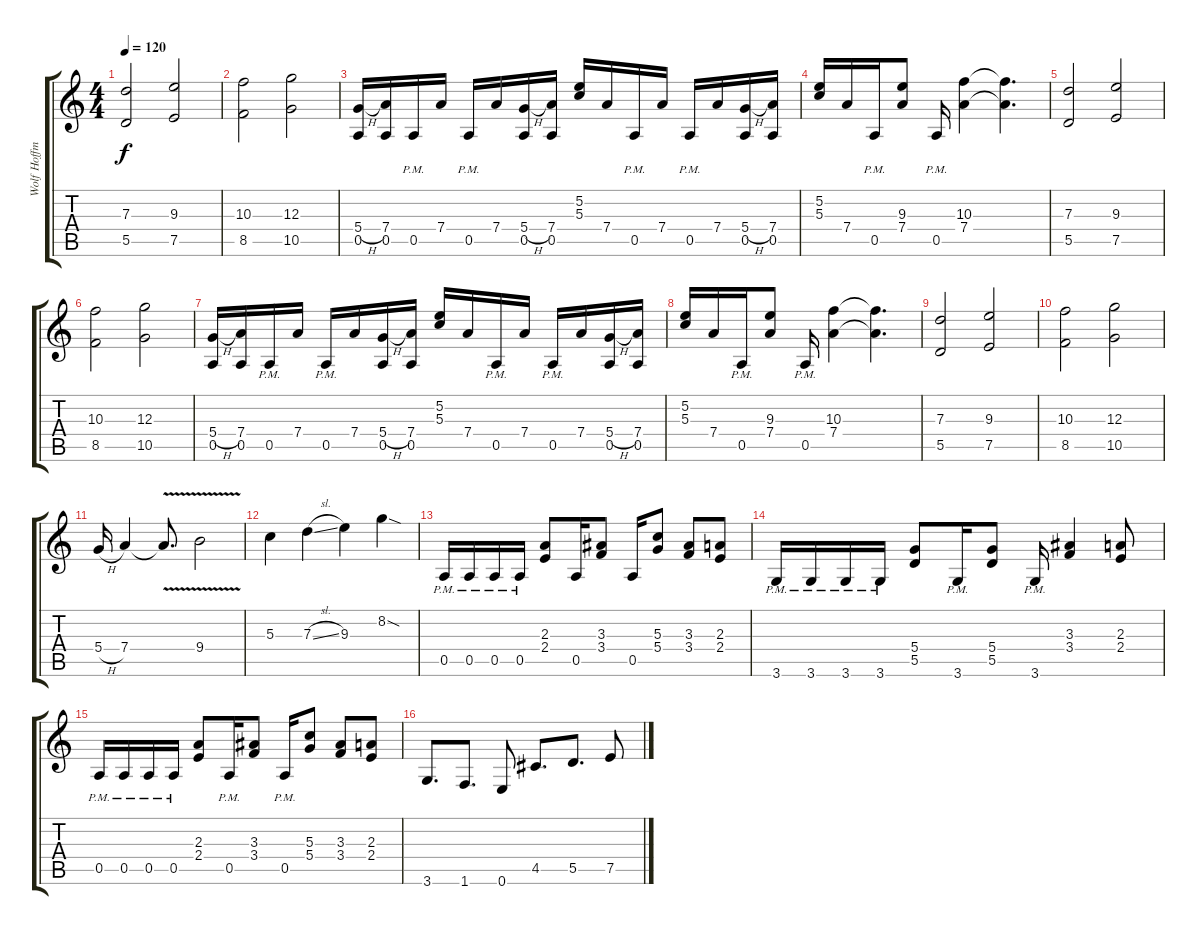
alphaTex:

\track ("Wolf Hoffmann" "Wolf Hoffm") {instrument overdrivenguitar}
\staff {score tabs}
\tuning (E4 B3 G3 D3 A2 E2) {hide}
\ts (4 4)
\tempo 120
\clef g2
\ks c
(7.3 5.5).2{dy f} (9.3 7.5).2 |
(10.3 8.5).2 (12.3 10.5).2 |
(5.4{h} 0.5).16 (7.4 0.5).16 0.5{pm}.16 7.4.16 0.5{pm}.16 7.4.16 (5.4{h} 0.5).16 (7.4 0.5).16 (5.2 5.3).16 7.4.16 0.5{pm}.16 7.4.16 0.5{pm}.16 7.4.16 (5.4{h} 0.5).16 (7.4 0.5).16 |
(5.2 5.3).16 7.4.16 0.5{pm}.16 (9.3 7.4).8 0.5{pm}.16 (10.3 7.4).4 (10.3{t} 7.4{t}).4{d} |
(7.3 5.5).2 (9.3 7.5).2 |
(10.3 8.5).2 (12.3 10.5).2 |
(5.4{h} 0.5).16 (7.4 0.5).16 0.5{pm}.16 7.4.16 0.5{pm}.16 7.4.16 (5.4{h} 0.5).16 (7.4 0.5).16 (5.2 5.3).16 7.4.16 0.5{pm}.16 7.4.16 0.5{pm}.16 7.4.16 (5.4{h} 0.5).16 (7.4 0.5).16 |
(5.2 5.3).16 7.4.16 0.5{pm}.16 (9.3 7.4).8 0.5{pm}.16 (10.3 7.4).4 (10.3{t} 7.4{t}).4{d} |
(7.3 5.5).2 (9.3 7.5).2 |
(10.3 8.5).2 (12.3 10.5).2 |
5.4{h}.16 7.4.4 7.4{v t}.8{d} 9.4{v}.2 |
5.3.4 7.3{sl}.4 9.3.4 8.2{sod}.4 |
0.5{pm}.16 0.5{pm}.16 0.5{pm}.16 0.5{pm}.16 (2.3 2.4).8 0.5.16 (3.3 3.4).8 0.5.16 (5.3 5.4).8 (3.3 3.4).8 (2.3 2.4).8 |
3.6{pm}.16 3.6{pm}.16 3.6{pm}.16 3.6{pm}.16 (5.4 5.5).8 3.6{pm}.16 (5.4 5.5).8 3.6{pm}.16 (3.3 3.4).4 (2.3 2.4).8 |
0.5{pm}.16 0.5{pm}.16 0.5{pm}.16 0.5{pm}.16 (2.3 2.4).8 0.5{pm}.16 (3.3 3.4).8 0.5{pm}.16 (5.3 5.4).8 (3.3 3.4).8 (2.3 2.4).8 |
3.6.8{d} 1.6.8{d} 0.6.8 4.5.8{d} 5.5.8{d} 7.5.8
